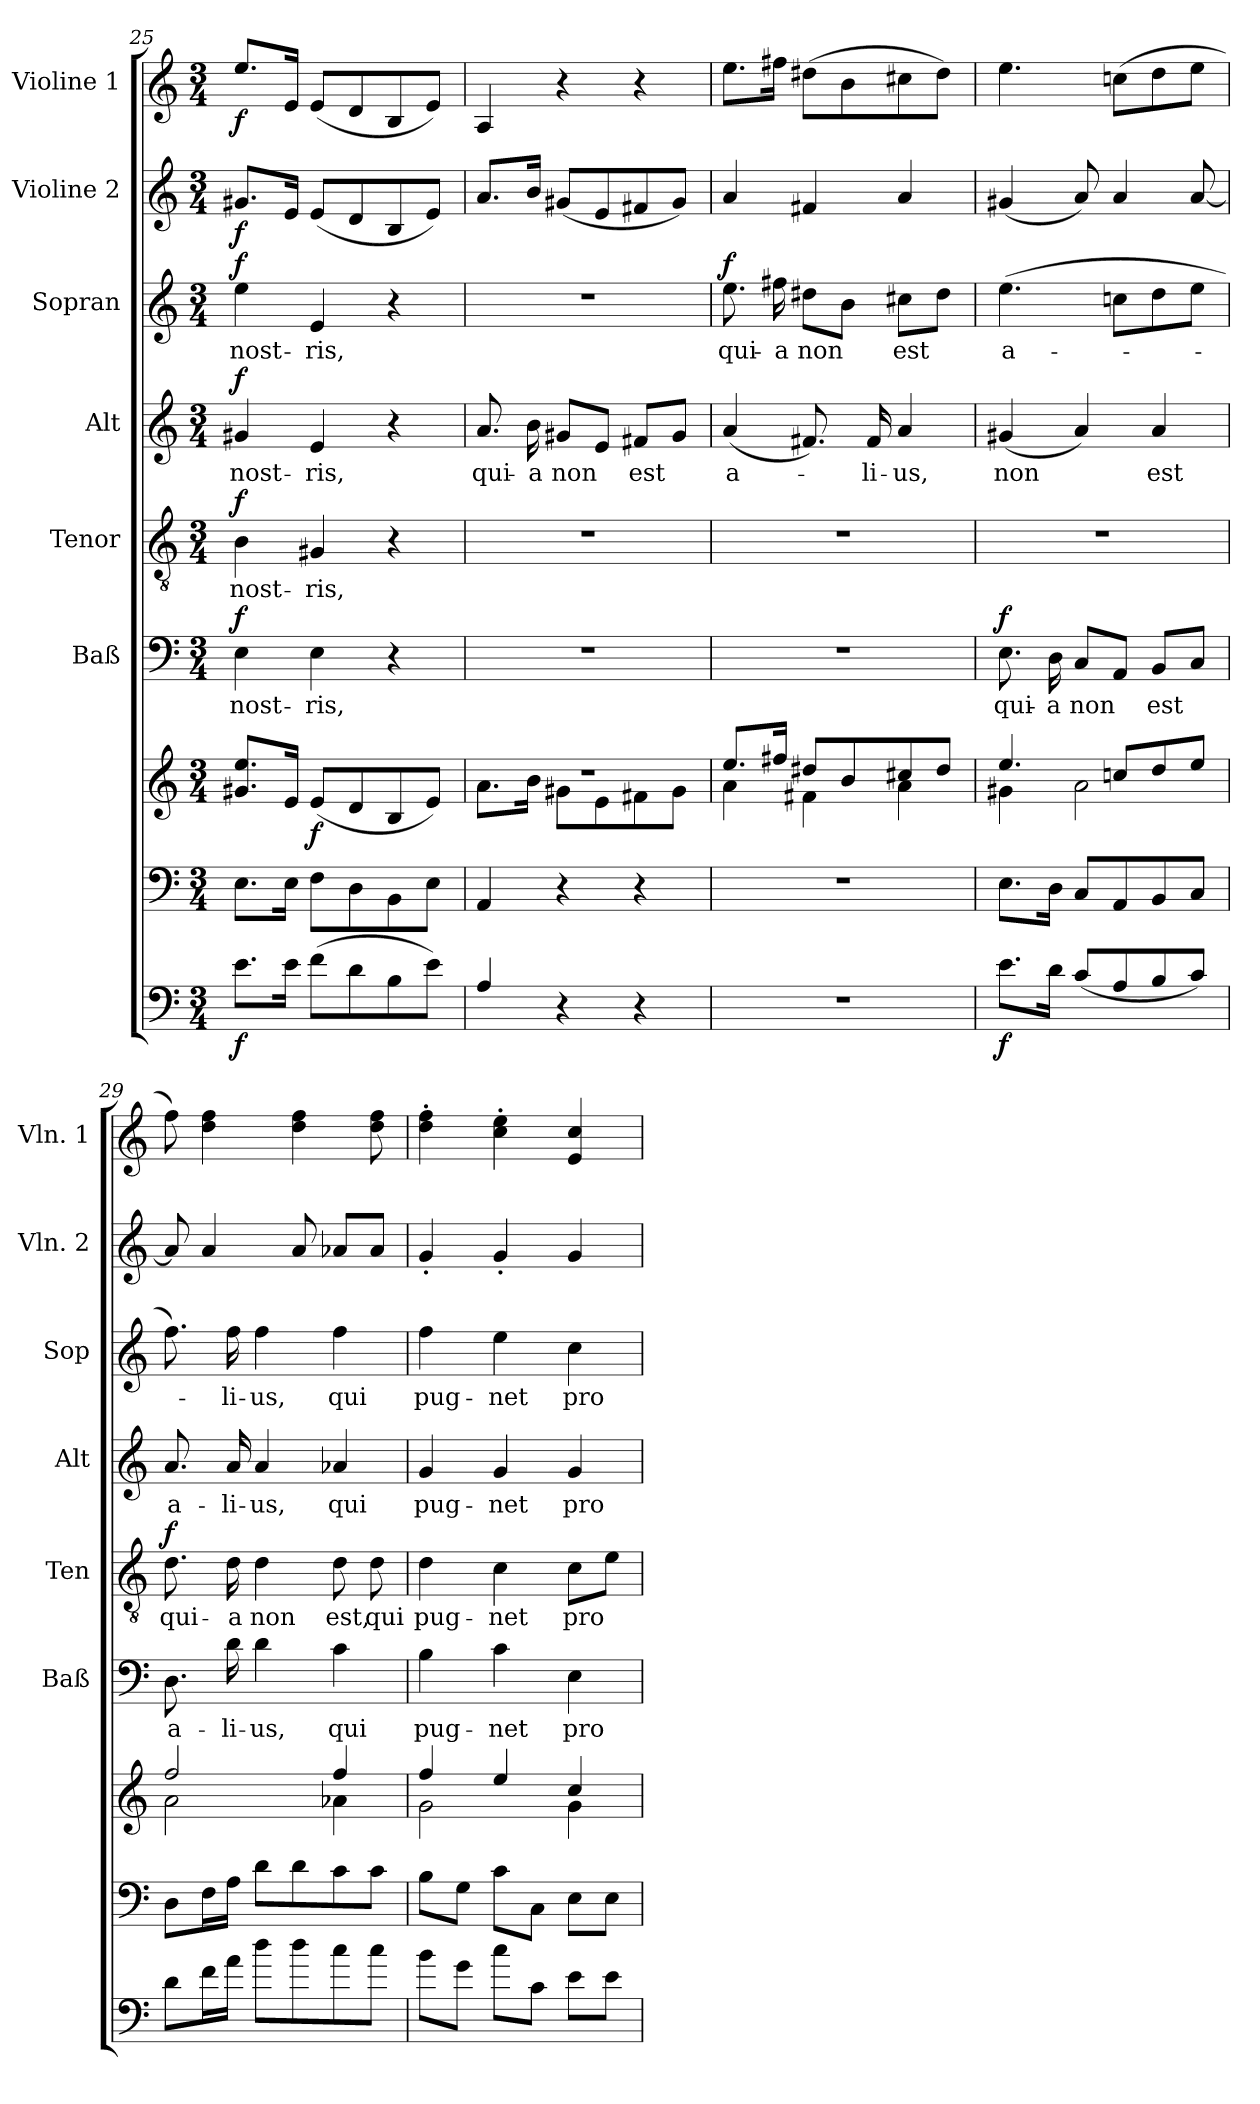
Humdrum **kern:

**kern	**dynam	**kern	**kern	**dynam	**kern	**text	**dynam	**kern	**text	**dynam	**kern	**text	**dynam	**kern	**text	**dynam	**kern	**dynam	**kern	**dynam
*part8	*part8	*part7	*part7	*part7	*part6	*part6	*part6	*part5	*part5	*part5	*part4	*part4	*part4	*part3	*part3	*part3	*part2	*part2	*part1	*part1
*staff9	*staff9	*staff8	*staff7	*staff7/8	*staff6	*staff6	*staff6	*staff5	*staff5	*staff5	*staff4	*staff4	*staff4	*staff3	*staff3	*staff3	*staff2	*staff2	*staff1	*staff1
*	*	*	*	*	*I"Baß	*	*	*I"Tenor	*	*	*I"Alt	*	*	*I"Sopran	*	*	*I"Violine 2	*	*I"Violine 1	*
*	*	*	*	*	*I'Baß	*	*	*I'Ten	*	*	*I'Alt	*	*	*I'Sop	*	*	*I'Vln. 2	*	*I'Vln. 1	*
*clefF4	*	*clefF4	*clefG2	*	*clefF4	*	*	*clefGv2	*	*	*clefG2	*	*	*clefG2	*	*	*clefG2	*	*clefG2	*
*ITrd7c12	*	*	*	*	*	*	*	*	*	*	*	*	*	*	*	*	*	*	*	*
*k[]	*	*k[]	*k[]	*	*k[]	*	*	*k[]	*	*	*k[]	*	*	*k[]	*	*	*k[]	*	*k[]	*
*C:	*	*C:	*C:	*	*C:	*	*	*C:	*	*	*C:	*	*	*C:	*	*	*C:	*	*C:	*
*M3/4	*	*M3/4	*M3/4	*	*M3/4	*	*	*M3/4	*	*	*M3/4	*	*	*M3/4	*	*	*M3/4	*	*M3/4	*
=25	=25	=25	=25	=25	=25	=25	=25	=25	=25	=25	=25	=25	=25	=25	=25	=25	=25	=25	=25	=25
!	!LO:DY:b	!	!	!	!	!LO:LY:b	!LO:DY:a	!	!LO:LY:b	!LO:DY:a	!	!LO:LY:b	!LO:DY:a	!	!LO:LY:b	!LO:DY:a	!	!LO:DY:b	!	!LO:DY:b
8.E\L	f	8.E\L	8.g#X/ 8.ee/L	.	4E\	nost-	f	4B\	nost-	f	4g#X/	nost-	f	4ee\	nost-	f	8.g#X/L	f	8.ee/L	f
16E\Jk	.	16E\Jk	16e/Jk	.	.	.	.	.	.	.	.	.	.	.	.	.	16e/Jk	.	16e/Jk	.
!	!	!	!	!LO:DY:b	!	!LO:LY:b	!	!	!LO:LY:b	!	!	!LO:LY:b	!	!	!LO:LY:b	!	!	!	!	!
(>8F\L	.	8F\L	(<8e/L	f	4E\	-ris,	.	4G#X/	-ris,	.	4e/	-ris,	.	4e/	-ris,	.	(<8e/L	.	(<8e/L	.
8D\	.	8D\	8d/	.	.	.	.	.	.	.	.	.	.	.	.	.	8d/	.	8d/	.
8BB\	.	8BB\	8B/	.	4r	.	.	4r	.	.	4r	.	.	4r	.	.	8B/	.	8B/	.
8E\J)	.	8E\J	8e/J)	.	.	.	.	.	.	.	.	.	.	.	.	.	8e/J)	.	8e/J)	.
!!LO:PB:g=z
=26	=26	=26	=26	=26	=26	=26	=26	=26	=26	=26	=26	=26	=26	=26	=26	=26	=26	=26	=26	=26
!	!	!	!LO:N:vis=1	!	!	!	!	!	!	!	!	!LO:LY:b	!	!	!	!	!	!	!	!
*	*	*	*^	*	*	*	*	*	*	*	*	*	*	*	*	*	*	*	*	*
4AA/	.	4AA/	2.rdd	8.a\L	.	2.r	.	.	2.r	.	.	8.a/	qui-	.	2.r	.	.	8.a/L	.	4A/	.
!	!	!	!	!	!	!	!	!	!	!	!	!	!LO:LY:b	!	!	!	!	!	!	!	!
.	.	.	.	16b\Jk	.	.	.	.	.	.	.	16b\	-a	.	.	.	.	16b/Jk	.	.	.
!	!	!	!	!	!	!	!	!	!	!	!	!	!LO:LY:b	!	!	!	!	!	!	!	!
4r	.	4r	.	8g#X\L	.	.	.	.	.	.	.	8g#X/L	non	.	.	.	.	(<8g#X/L	.	4r	.
.	.	.	.	8e\	.	.	.	.	.	.	.	8e/J	.	.	.	.	.	8e/	.	.	.
!	!	!	!	!	!	!	!	!	!	!	!	!	!LO:LY:b	!	!	!	!	!	!	!	!
4r	.	4r	.	8f#X\	.	.	.	.	.	.	.	8f#X/L	est	.	.	.	.	8f#X/	.	4r	.
.	.	.	.	8g#\J	.	.	.	.	.	.	.	8g#/J	.	.	.	.	.	8g#/J)	.	.	.
=27	=27	=27	=27	=27	=27	=27	=27	=27	=27	=27	=27	=27	=27	=27	=27	=27	=27	=27	=27	=27	=27
!	!	!	!	!	!	!	!	!	!	!	!	!	!LO:LY:b	!	!	!LO:LY:b	!LO:DY:a	!	!	!	!
2.r	.	2.r	8.ee/L	4a\	.	2.r	.	.	2.r	.	.	(<4a/	a-	.	8.ee\	qui-	f	4a/	.	8.ee\L	.
!	!	!	!	!	!	!	!	!	!	!	!	!	!	!	!	!LO:LY:b	!	!	!	!	!
.	.	.	16ff#X/Jk	.	.	.	.	.	.	.	.	.	.	.	16ff#X\	-a	.	.	.	16ff#X\Jk	.
!	!	!	!	!	!	!	!	!	!	!	!	!	!	!	!	!LO:LY:b	!	!	!	!	!
.	.	.	8dd#X/L	4f#X\	.	.	.	.	.	.	.	8.f#X/)	.	.	8dd#X\L	non	.	4f#X/	.	(>8dd#X\L	.
.	.	.	8b/	.	.	.	.	.	.	.	.	.	.	.	8b\J	.	.	.	.	8b\	.
!	!	!	!	!	!	!	!	!	!	!	!	!	!LO:LY:b	!	!	!	!	!	!	!	!
.	.	.	.	.	.	.	.	.	.	.	.	16f#/	-li-	.	.	.	.	.	.	.	.
!	!	!	!	!	!	!	!	!	!	!	!	!	!LO:LY:b	!	!	!LO:LY:b	!	!	!	!	!
.	.	.	8cc#X/	4a\	.	.	.	.	.	.	.	4a/	-us,	.	8cc#X\L	est	.	4a/	.	8cc#X\	.
.	.	.	8dd#/J	.	.	.	.	.	.	.	.	.	.	.	8dd#\J	.	.	.	.	8dd#\J)	.
=28	=28	=28	=28	=28	=28	=28	=28	=28	=28	=28	=28	=28	=28	=28	=28	=28	=28	=28	=28	=28	=28
!	!LO:DY:b	!	!	!	!	!	!LO:LY:b	!LO:DY:a	!	!	!	!	!LO:LY:b	!	!	!LO:LY:b	!	!	!	!	!
8.E\L	f	8.E\L	4.ee/	4g#X\	.	8.E\	qui-	f	2.r	.	.	(<4g#X/	non	.	(>4.ee\	a-	.	(<4g#X/	.	4.ee\	.
!	!	!	!	!	!	!	!LO:LY:b	!	!	!	!	!	!	!	!	!	!	!	!	!	!
16D\Jk	.	16D\Jk	.	.	.	16D\	-a	.	.	.	.	.	.	.	.	.	.	.	.	.	.
!	!	!	!	!	!	!	!LO:LY:b	!	!	!	!	!	!	!	!	!	!	!	!	!	!
(<8C/L	.	8C/L	.	2a\	.	8C/L	non	.	.	.	.	4a/)	.	.	.	.	.	8a/)	.	.	.
8AA/	.	8AA/	8ccn/L	.	.	8AA/J	.	.	.	.	.	.	.	.	8ccn\L	.	.	4a/	.	(>8ccn\L	.
!	!	!	!	!	!	!	!LO:LY:b	!	!	!	!	!	!LO:LY:b	!	!	!	!	!	!	!	!
8BB/	.	8BB/	8dd/	.	.	8BB/L	est	.	.	.	.	4a/	est	.	8dd\	.	.	.	.	8dd\	.
8C/J)	.	8C/J	8ee/J	.	.	8C/J	.	.	.	.	.	.	.	.	8ee\J	.	.	[8a/	.	8ee\J	.
=29	=29	=29	=29	=29	=29	=29	=29	=29	=29	=29	=29	=29	=29	=29	=29	=29	=29	=29	=29	=29	=29
!	!	!	!	!	!	!	!LO:LY:b	!	!	!LO:LY:b	!LO:DY:a	!	!LO:LY:b	!	!	!	!	!	!	!	!
8D\L	.	8D\L	2ff/	2a\	.	8.D\	a-	.	8.d\	qui-	f	8.a/	a-	.	8.ff\)	.	.	8a/]	.	8ff\)	.
16F\L	.	16F\L	.	.	.	.	.	.	.	.	.	.	.	.	.	.	.	4a/	.	4dd\ 4ff\	.
!	!	!	!	!	!	!	!LO:LY:b	!	!	!LO:LY:b	!	!	!LO:LY:b	!	!	!LO:LY:b	!	!	!	!	!
16A\JJ	.	16A\JJ	.	.	.	16d\	-li-	.	16d\	-a	.	16a/	-li-	.	16ff\	-li-	.	.	.	.	.
!	!	!	!	!	!	!	!LO:LY:b	!	!	!LO:LY:b	!	!	!LO:LY:b	!	!	!LO:LY:b	!	!	!	!	!
8d\L	.	8d\L	.	.	.	4d\	-us,	.	4d\	non	.	4a/	-us,	.	4ff\	-us,	.	.	.	.	.
8d\	.	8d\	.	.	.	.	.	.	.	.	.	.	.	.	.	.	.	8a/	.	4dd\ 4ff\	.
!	!	!	!	!	!	!	!LO:LY:b	!	!	!LO:LY:b	!	!	!LO:LY:b	!	!	!LO:LY:b	!	!	!	!	!
8c\	.	8c\	4ff/	4a-X\	.	4c\	qui	.	8d\	est,	.	4a-X/	qui	.	4ff\	qui	.	8a-X/L	.	.	.
!	!	!	!	!	!	!	!	!	!	!LO:LY:b	!	!	!	!	!	!	!	!	!	!	!
8c\J	.	8c\J	.	.	.	.	.	.	8d\	qui	.	.	.	.	.	.	.	8a-/J	.	8dd\ 8ff\	.
!!LO:PB:g=z
=30	=30	=30	=30	=30	=30	=30	=30	=30	=30	=30	=30	=30	=30	=30	=30	=30	=30	=30	=30	=30	=30
!	!	!	!	!	!	!	!LO:LY:b	!	!	!LO:LY:b	!	!	!LO:LY:b	!	!	!LO:LY:b	!	!	!	!	!
8B\L	.	8B\L	4ff/	2g\	.	4B\	pug-	.	4d\	pug-	.	4g/	pug-	.	4ff\	pug-	.	4g'</	.	4dd\'> 4ff\'>	.
8G\J	.	8G\J	.	.	.	.	.	.	.	.	.	.	.	.	.	.	.	.	.	.	.
!	!	!	!	!	!	!	!LO:LY:b	!	!	!LO:LY:b	!	!	!LO:LY:b	!	!	!LO:LY:b	!	!	!	!	!
8c\L	.	8c\L	4ee/	.	.	4c\	-net	.	4c\	-net	.	4g/	-net	.	4ee\	-net	.	4g'</	.	4cc\'> 4ee\'>	.
8C\J	.	8C\J	.	.	.	.	.	.	.	.	.	.	.	.	.	.	.	.	.	.	.
!	!	!	!	!	!	!	!LO:LY:b	!	!	!LO:LY:b	!	!	!LO:LY:b	!	!	!LO:LY:b	!	!	!	!	!
8E\L	.	8E\L	4cc/	4g\	.	4E\	pro	.	8c\L	pro	.	4g/	pro	.	4cc\	pro	.	4g/	.	4e/ 4cc/	.
8E\J	.	8E\J	.	.	.	.	.	.	8e\J	.	.	.	.	.	.	.	.	.	.	.	.
*	*	*	*v	*v	*	*	*	*	*	*	*	*	*	*	*	*	*	*	*	*	*
=	=	=	=	=	=	=	=	=	=	=	=	=	=	=	=	=	=	=	=	=
*-	*-	*-	*-	*-	*-	*-	*-	*-	*-	*-	*-	*-	*-	*-	*-	*-	*-	*-	*-	*-
